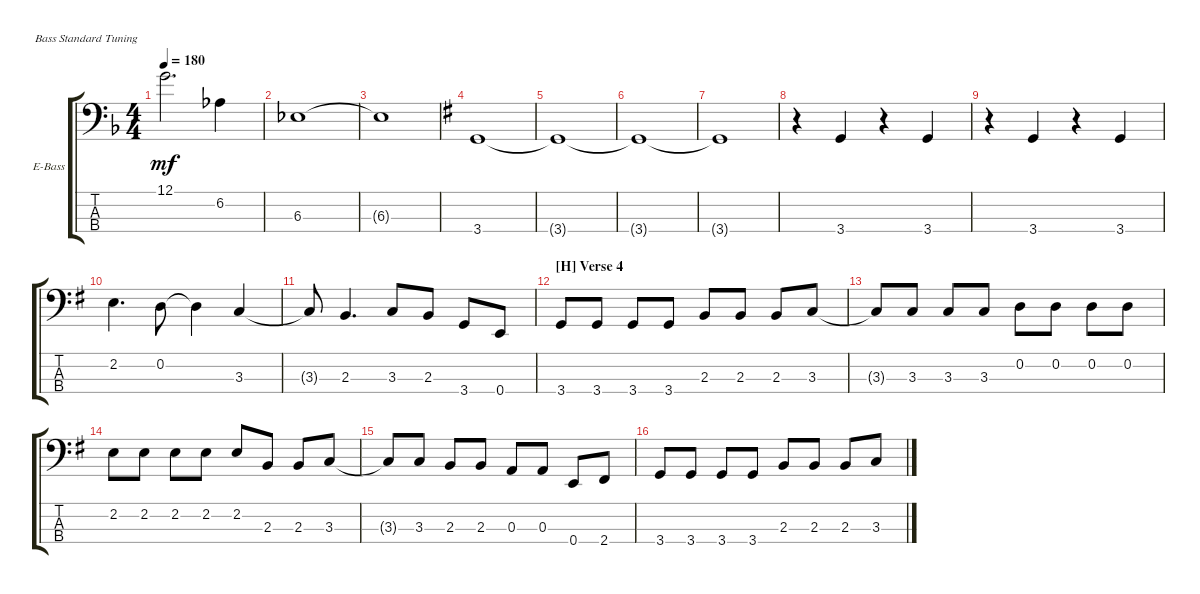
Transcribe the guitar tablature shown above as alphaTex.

\defaultSystemsLayout 4
\bracketExtendMode groupsimilarinstruments
\firstSystemTrackNameOrientation horizontal
\otherSystemsTrackNameOrientation horizontal
\track ("Electric Bass" "E-Bass") {instrument electricbassfinger}
\staff {score tabs}
\tuning (G2 D2 A1 E1)
\ts (4 4)
\tempo 180
\clef f4
\ks f
12.1.2{d dy mf} 6.2.4 |
6.3.1 |
6.3{t}.1 |
\ks g
3.4.1 |
3.4{t}.1 |
3.4{t}.1 |
3.4{t}.1 |
r.4 3.4.4 r.4 3.4.4 |
r.4 3.4.4 r.4 3.4.4 |
2.2.4{d} 0.2.8 0.2{t}.4 3.3.4 |
3.3{t}.8 2.3.4{d} 3.3.8 2.3.8 3.4.8 0.4.8 |
\section ("H" "Verse 4")
3.4.8 3.4.8 3.4.8 3.4.8 2.3.8 2.3.8 2.3.8 3.3.8 |
3.3{t}.8 3.3.8 3.3.8 3.3.8 0.2.8 0.2.8 0.2.8 0.2.8 |
2.2.8 2.2.8 2.2.8 2.2.8 2.2.8 2.3.8 2.3.8 3.3.8 |
3.3{t}.8 3.3.8 2.3.8 2.3.8 0.3.8 0.3.8 0.4.8 2.4.8 |
3.4.8 3.4.8 3.4.8 3.4.8 2.3.8 2.3.8 2.3.8 3.3.8
